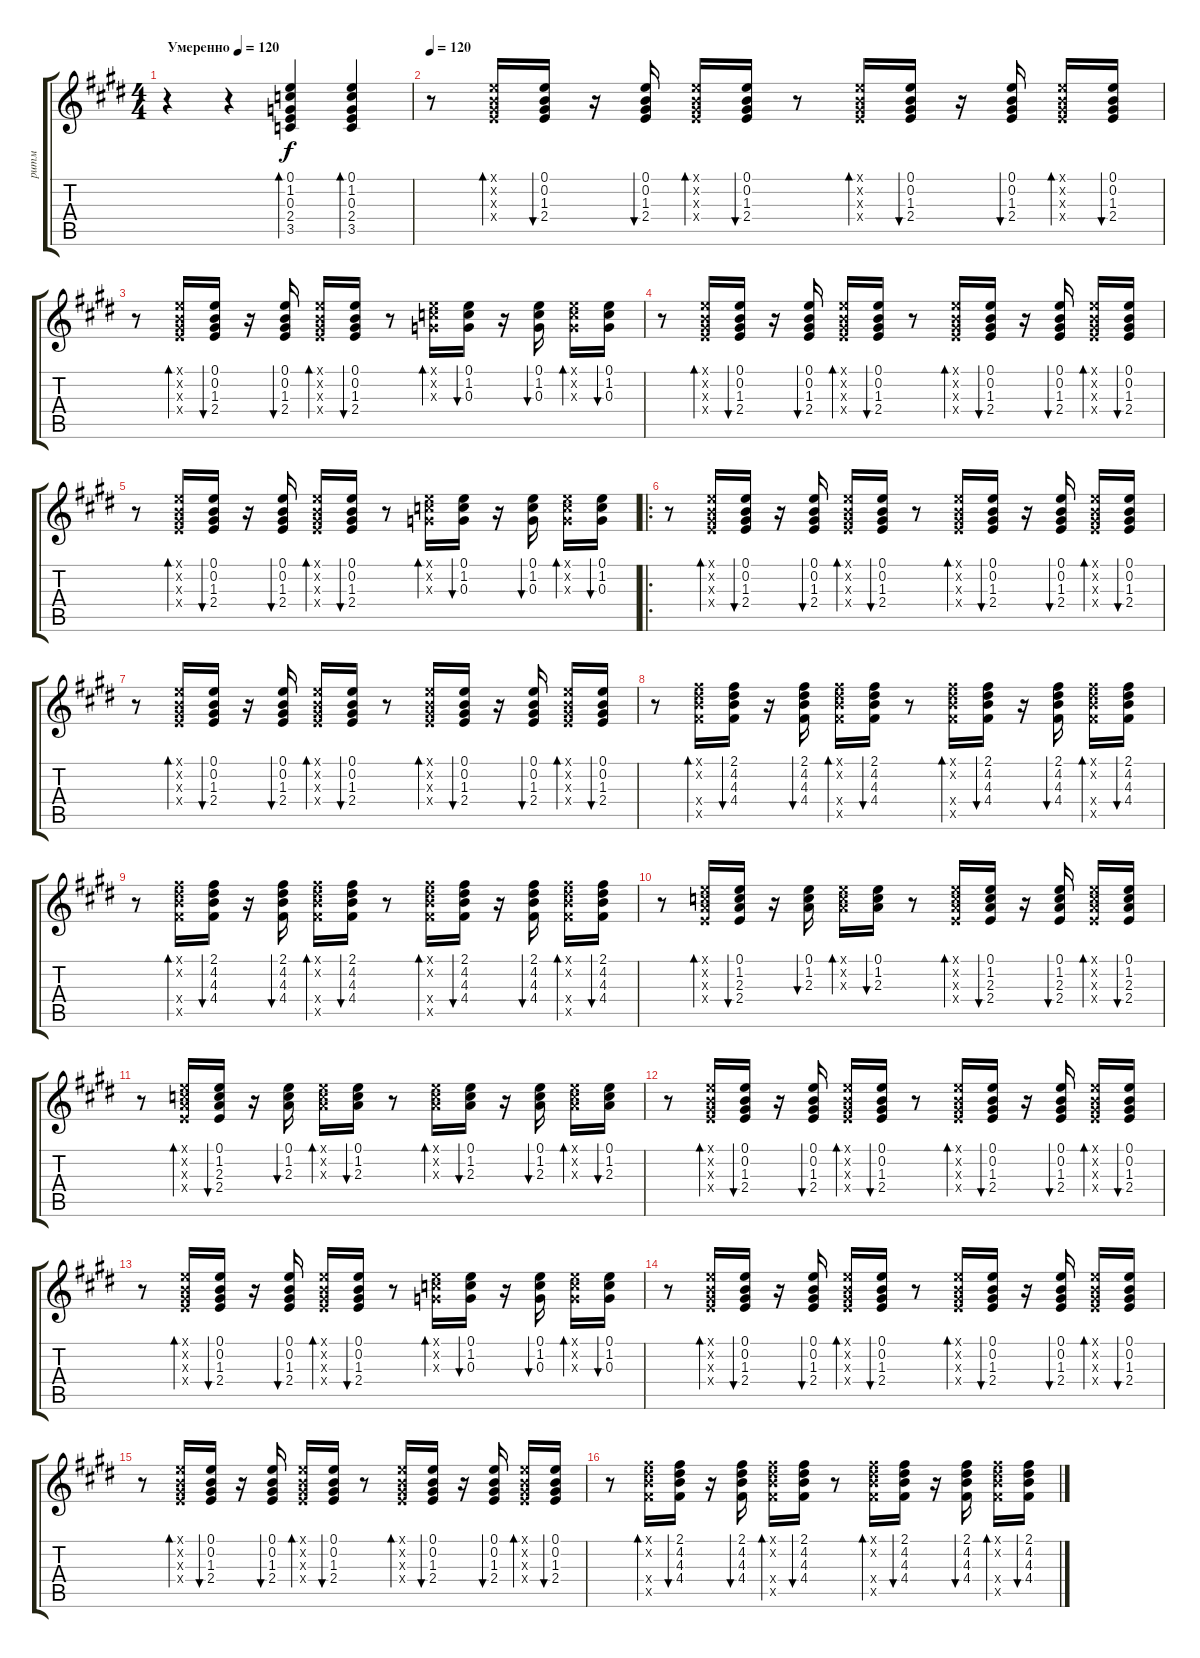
\track ("ритм" "ритм") {instrument acousticguitarsteel}
\staff {score tabs}
\tuning (E4 B3 G3 D3 A2 E2) {hide}
\ts (4 4)
\tempo (120 "Умеренно")
\tempo 75
\tempo (120 "Умеренно")
\clef g2
\ks e
r.4{dy f instrument acousticguitarsteel} r.4 (0.1 1.2 0.3 2.4 3.5).4{bd 240} (0.1 1.2 0.3 2.4 3.5).4{bd 240} |
\tempo 120
r.8 (0.1{x} 0.2{x} 1.3{x} 2.4{x}).16{bd 60} (0.1 0.2 1.3 2.4).16{bu 60} r.16 (0.1 0.2 1.3 2.4).16{bu 60 beam split} (0.1{x} 0.2{x} 1.3{x} 2.4{x}).16{bd 60} (0.1 0.2 1.3 2.4).16{bu 60} r.8 (0.1{x} 0.2{x} 1.3{x} 2.4{x}).16{bd 60} (0.1 0.2 1.3 2.4).16{bu 60} r.16 (0.1 0.2 1.3 2.4).16{bu 60 beam split} (0.1{x} 0.2{x} 1.3{x} 2.4{x}).16{bd 60} (0.1 0.2 1.3 2.4).16{bu 60} |
r.8 (0.1{x} 0.2{x} 1.3{x} 2.4{x}).16{bd 60} (0.1 0.2 1.3 2.4).16{bu 60} r.16 (0.1 0.2 1.3 2.4).16{bu 60 beam split} (0.1{x} 0.2{x} 1.3{x} 2.4{x}).16{bd 60} (0.1 0.2 1.3 2.4).16{bu 60} r.8 (0.1{x} 1.2{x} 0.3{x}).16{bd 60} (0.1 1.2 0.3).16{bu 60} r.16 (0.1 1.2 0.3).16{bu 60 beam split} (0.1{x} 1.2{x} 0.3{x}).16{bd 60} (0.1 1.2 0.3).16{bu 60} |
r.8 (0.1{x} 0.2{x} 1.3{x} 2.4{x}).16{bd 60} (0.1 0.2 1.3 2.4).16{bu 60} r.16 (0.1 0.2 1.3 2.4).16{bu 60 beam split} (0.1{x} 0.2{x} 1.3{x} 2.4{x}).16{bd 60} (0.1 0.2 1.3 2.4).16{bu 60} r.8 (0.1{x} 0.2{x} 1.3{x} 2.4{x}).16{bd 60} (0.1 0.2 1.3 2.4).16{bu 60} r.16 (0.1 0.2 1.3 2.4).16{bu 60 beam split} (0.1{x} 0.2{x} 1.3{x} 2.4{x}).16{bd 60} (0.1 0.2 1.3 2.4).16{bu 60} |
r.8 (0.1{x} 0.2{x} 1.3{x} 2.4{x}).16{bd 60} (0.1 0.2 1.3 2.4).16{bu 60} r.16 (0.1 0.2 1.3 2.4).16{bu 60 beam split} (0.1{x} 0.2{x} 1.3{x} 2.4{x}).16{bd 60} (0.1 0.2 1.3 2.4).16{bu 60} r.8 (0.1{x} 1.2{x} 0.3{x}).16{bd 60} (0.1 1.2 0.3).16{bu 60} r.16 (0.1 1.2 0.3).16{bu 60 beam split} (0.1{x} 1.2{x} 0.3{x}).16{bd 60} (0.1 1.2 0.3).16{bu 60} |
\ro
r.8 (0.1{x} 0.2{x} 1.3{x} 2.4{x}).16{bd 60} (0.1 0.2 1.3 2.4).16{bu 60} r.16 (0.1 0.2 1.3 2.4).16{bu 60 beam split} (0.1{x} 0.2{x} 1.3{x} 2.4{x}).16{bd 60} (0.1 0.2 1.3 2.4).16{bu 60} r.8 (0.1{x} 0.2{x} 1.3{x} 2.4{x}).16{bd 60} (0.1 0.2 1.3 2.4).16{bu 60} r.16 (0.1 0.2 1.3 2.4).16{bu 60 beam split} (0.1{x} 0.2{x} 1.3{x} 2.4{x}).16{bd 60} (0.1 0.2 1.3 2.4).16{bu 60} |
r.8 (0.1{x} 0.2{x} 1.3{x} 2.4{x}).16{bd 60} (0.1 0.2 1.3 2.4).16{bu 60} r.16 (0.1 0.2 1.3 2.4).16{bu 60 beam split} (0.1{x} 0.2{x} 1.3{x} 2.4{x}).16{bd 60} (0.1 0.2 1.3 2.4).16{bu 60} r.8 (0.1{x} 0.2{x} 1.3{x} 2.4{x}).16{bd 60} (0.1 0.2 1.3 2.4).16{bu 60} r.16 (0.1 0.2 1.3 2.4).16{bu 60 beam split} (0.1{x} 0.2{x} 1.3{x} 2.4{x}).16{bd 60} (0.1 0.2 1.3 2.4).16{bu 60} |
r.8 (2.1{x} 4.2{x} 4.4{x} 14.5{x}).16{bd 60} (2.1 4.2 4.3 4.4).16{bu 60} r.16 (2.1 4.2 4.3 4.4).16{bu 60 beam split} (2.1{x} 4.2{x} 4.4{x} 14.5{x}).16{bd 60} (2.1 4.2 4.3 4.4).16{bu 60} r.8 (2.1{x} 4.2{x} 4.4{x} 14.5{x}).16{bd 60} (2.1 4.2 4.3 4.4).16{bu 60} r.16 (2.1 4.2 4.3 4.4).16{bu 60 beam split} (2.1{x} 4.2{x} 4.4{x} 14.5{x}).16{bd 60} (2.1 4.2 4.3 4.4).16{bu 60} |
r.8 (2.1{x} 4.2{x} 4.4{x} 14.5{x}).16{bd 60} (2.1 4.2 4.3 4.4).16{bu 60} r.16 (2.1 4.2 4.3 4.4).16{bu 60 beam split} (2.1{x} 4.2{x} 4.4{x} 14.5{x}).16{bd 60} (2.1 4.2 4.3 4.4).16{bu 60} r.8 (2.1{x} 4.2{x} 4.4{x} 14.5{x}).16{bd 60} (2.1 4.2 4.3 4.4).16{bu 60} r.16 (2.1 4.2 4.3 4.4).16{bu 60 beam split} (2.1{x} 4.2{x} 4.4{x} 14.5{x}).16{bd 60} (2.1 4.2 4.3 4.4).16{bu 60} |
r.8 (0.1{x} 1.2{x} 2.3{x} 2.4{x}).16{bd 60} (0.1 1.2 2.3 2.4).16{bu 60} r.16 (0.1 1.2 2.3).16{bu 60 beam split} (0.1{x} 1.2{x} 2.3{x}).16{bd 60} (0.1 1.2 2.3).16{bu 60} r.8 (0.1{x} 1.2{x} 2.3{x} 2.4{x}).16{bd 60} (0.1 1.2 2.3 2.4).16{bu 60} r.16 (0.1 1.2 2.3 2.4).16{bu 60 beam split} (0.1{x} 1.2{x} 2.3{x} 2.4{x}).16{bd 60} (0.1 1.2 2.3 2.4).16{bu 60} |
r.8 (0.1{x} 1.2{x} 2.3{x} 2.4{x}).16{bd 60} (0.1 1.2 2.3 2.4).16{bu 60} r.16 (0.1 1.2 2.3).16{bu 60 beam split} (0.1{x} 1.2{x} 2.3{x}).16{bd 60} (0.1 1.2 2.3).16{bu 60} r.8{beam split} (0.1{x} 1.2{x} 2.3{x}).16{bd 60} (0.1 1.2 2.3).16{bu 60} r.16 (0.1 1.2 2.3).16{bu 60 beam split} (0.1{x} 1.2{x} 2.3{x}).16{bd 60} (0.1 1.2 2.3).16{bu 60} |
r.8 (0.1{x} 0.2{x} 1.3{x} 2.4{x}).16{bd 60} (0.1 0.2 1.3 2.4).16{bu 60} r.16 (0.1 0.2 1.3 2.4).16{bu 60 beam split} (0.1{x} 0.2{x} 1.3{x} 2.4{x}).16{bd 60} (0.1 0.2 1.3 2.4).16{bu 60} r.8 (0.1{x} 0.2{x} 1.3{x} 2.4{x}).16{bd 60} (0.1 0.2 1.3 2.4).16{bu 60} r.16 (0.1 0.2 1.3 2.4).16{bu 60 beam split} (0.1{x} 0.2{x} 1.3{x} 2.4{x}).16{bd 60} (0.1 0.2 1.3 2.4).16{bu 60} |
r.8 (0.1{x} 0.2{x} 1.3{x} 2.4{x}).16{bd 60} (0.1 0.2 1.3 2.4).16{bu 60} r.16 (0.1 0.2 1.3 2.4).16{bu 60 beam split} (0.1{x} 0.2{x} 1.3{x} 2.4{x}).16{bd 60} (0.1 0.2 1.3 2.4).16{bu 60} r.8 (0.1{x} 1.2{x} 0.3{x}).16{bd 60} (0.1 1.2 0.3).16{bu 60} r.16 (0.1 1.2 0.3).16{bu 60 beam split} (0.1{x} 1.2{x} 0.3{x}).16{bd 60} (0.1 1.2 0.3).16{bu 60} |
r.8 (0.1{x} 0.2{x} 1.3{x} 2.4{x}).16{bd 60} (0.1 0.2 1.3 2.4).16{bu 60} r.16 (0.1 0.2 1.3 2.4).16{bu 60 beam split} (0.1{x} 0.2{x} 1.3{x} 2.4{x}).16{bd 60} (0.1 0.2 1.3 2.4).16{bu 60} r.8 (0.1{x} 0.2{x} 1.3{x} 2.4{x}).16{bd 60} (0.1 0.2 1.3 2.4).16{bu 60} r.16 (0.1 0.2 1.3 2.4).16{bu 60 beam split} (0.1{x} 0.2{x} 1.3{x} 2.4{x}).16{bd 60} (0.1 0.2 1.3 2.4).16{bu 60} |
r.8 (0.1{x} 0.2{x} 1.3{x} 2.4{x}).16{bd 60} (0.1 0.2 1.3 2.4).16{bu 60} r.16 (0.1 0.2 1.3 2.4).16{bu 60 beam split} (0.1{x} 0.2{x} 1.3{x} 2.4{x}).16{bd 60} (0.1 0.2 1.3 2.4).16{bu 60} r.8 (0.1{x} 0.2{x} 1.3{x} 2.4{x}).16{bd 60} (0.1 0.2 1.3 2.4).16{bu 60} r.16 (0.1 0.2 1.3 2.4).16{bu 60 beam split} (0.1{x} 0.2{x} 1.3{x} 2.4{x}).16{bd 60} (0.1 0.2 1.3 2.4).16{bu 60} |
r.8 (2.1{x} 4.2{x} 4.4{x} 14.5{x}).16{bd 60} (2.1 4.2 4.3 4.4).16{bu 60} r.16 (2.1 4.2 4.3 4.4).16{bu 60 beam split} (2.1{x} 4.2{x} 4.4{x} 14.5{x}).16{bd 60} (2.1 4.2 4.3 4.4).16{bu 60} r.8 (2.1{x} 4.2{x} 4.4{x} 14.5{x}).16{bd 60} (2.1 4.2 4.3 4.4).16{bu 60} r.16 (2.1 4.2 4.3 4.4).16{bu 60 beam split} (2.1{x} 4.2{x} 4.4{x} 14.5{x}).16{bd 60} (2.1 4.2 4.3 4.4).16{bu 60}
